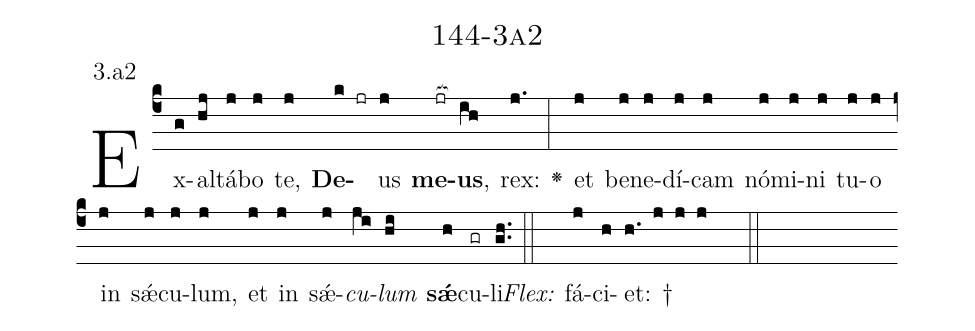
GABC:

name: 144-3a2;
annotation: 3.a2;
%%
(c4)Ex(g)al(hj)tá(j)bo(j) te,(j) <b>De</b>(k jr)us(j) <b>me</b>(jr[ocb:1{])<b>us</b>,(ih[ocb:0}]) rex:(j.) <v>\greheightstar</v>(:) et(j) be(j)ne(j)dí(j)cam(j) nó(j)mi(j)ni(j) tu(j)o(j) in(j) sǽ(j)cu(j)lum,(j) et(j) in(j) sǽ(j)<i>cu</i>(ji)<i>lum</i>(hi) <b>sǽ</b>(h)cu(gr)li.(gh..) (::)
<i>Flex:</i>()  fá(j)ci(h)et: †(h. j j j  ::)

%E(j) u(j) o(ji) u(hi) a(h) e.(gh..) (::)
